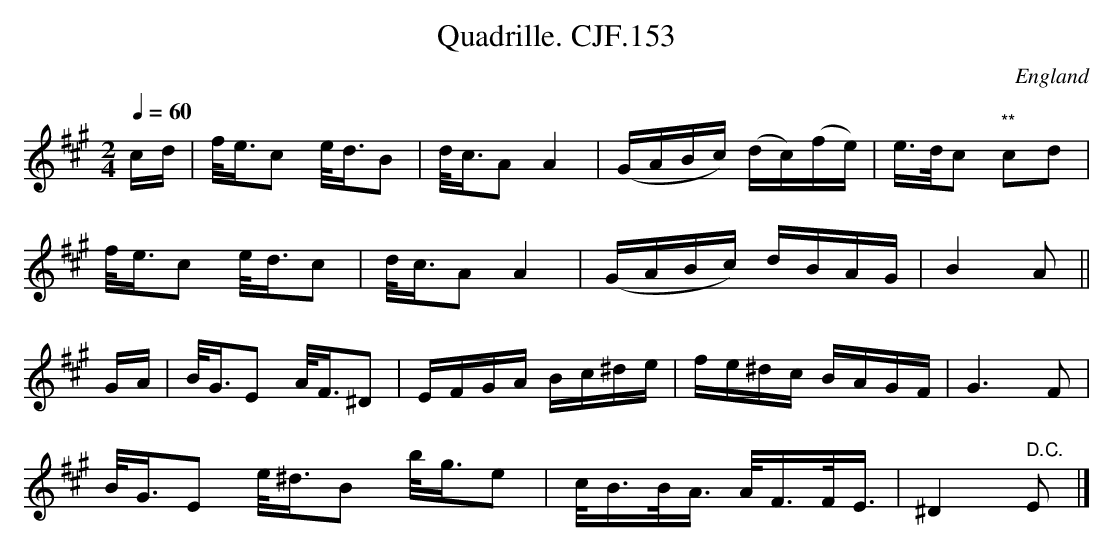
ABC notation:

X:1
T:Quadrille. CJF.153
O:England
M:2/4
L:1/16
Q:1/4=60
K:A major
cd|f<ec2 e<dB2|d<cA2 A4|\
(GABc) (dc)(fe)|e>dc2 "**"c2d2|!
f<ec2 e<dc2|d<cA2 A4|(GABc) dBAG|B4 A2h||!
GA|B<GE2 A<F^D2|EFGA Bc^de|fe^dc BAGF|G6 F2|!
B<GE2 e<^dB2 b<ge2|c<BB<A A<FF<E|^D4" D.C."E2|]
